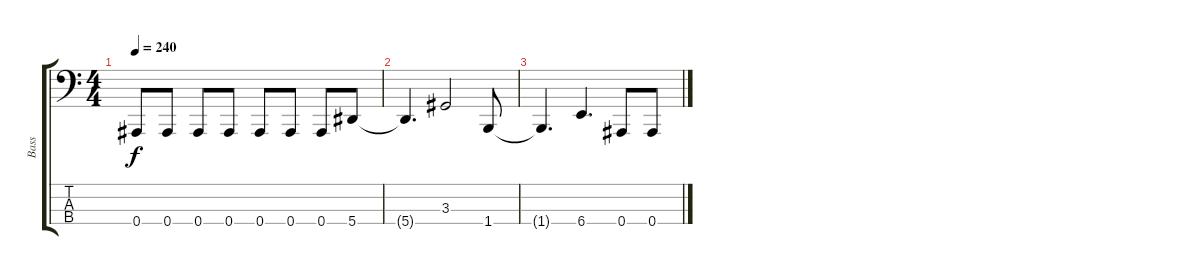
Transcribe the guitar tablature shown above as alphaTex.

\track ("Bass" "Bass") {instrument electricbassfinger}
\staff {score tabs}
\tuning (Eb2 Bb1 F1 Bb0) {hide}
\ts (4 4)
\tempo 240
\clef f4
\ks c
0.4{t}.8{dy f} 0.4.8 0.4.8 0.4.8 0.4.8 0.4.8 0.4.8 5.4.8 |
5.4{t}.4{d} 3.3.2 1.4.8 |
1.4{t}.4{d} 6.4.4{d} 0.4.8 0.4.8
